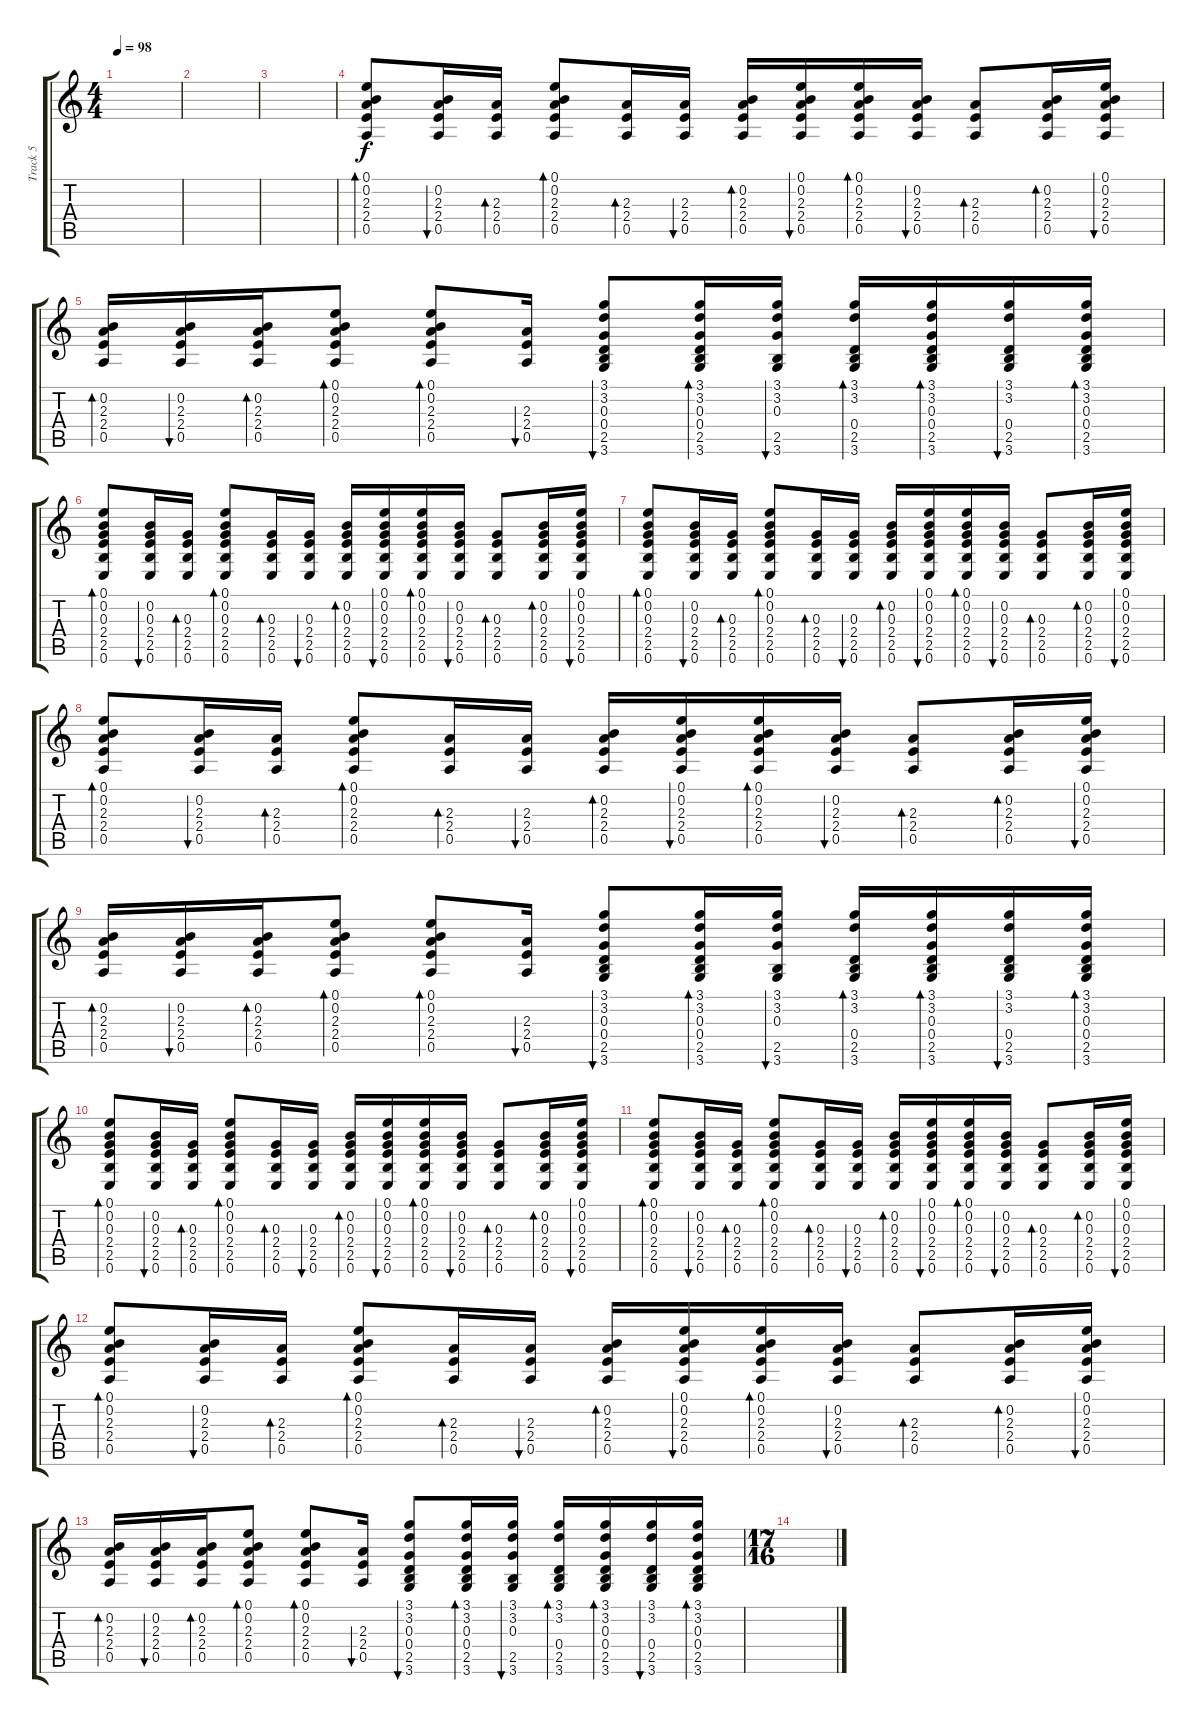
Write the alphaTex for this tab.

\track ("Track 5" "Track 5") {instrument acousticguitarsteel}
\staff {score tabs}
\tuning (E4 B3 G3 D3 A2 E2) {hide}
\ts (4 4)
\tempo 98
\clef g2
\ks c
|
|
|
(0.1 0.2 2.3 2.4 0.5).8{bd 60} (0.2 2.3 2.4 0.5).16{bu 60} (2.3 2.4 0.5).16{bd 60} (0.1 0.2 2.3 2.4 0.5).8{bd 60} (2.3 2.4 0.5).16{bd 60} (2.3 2.4 0.5).16{bu 60} (0.2 2.3 2.4 0.5).16{bd 60} (0.1 0.2 2.3 2.4 0.5).16{bu 60} (0.1 0.2 2.3 2.4 0.5).16{bd 60} (0.2 2.3 2.4 0.5).16{bu 60} (2.3 2.4 0.5).8{bd 60} (0.2 2.3 2.4 0.5).16{bd 60} (0.1 0.2 2.3 2.4 0.5).16{bu 60} |
(0.2 2.3 2.4 0.5).16{bd 60} (0.2 2.3 2.4 0.5).16{bu 60} (0.2 2.3 2.4 0.5).16{bd 60} (0.1 0.2 2.3 2.4 0.5).8{bd 60} (0.1 0.2 2.3 2.4 0.5).8{bd 60} (2.3 2.4 0.5).16{bu 60} (3.1 3.2 0.3 0.4 2.5 3.6).8{bu 60} (3.1 3.2 0.3 0.4 2.5 3.6).16{bd 60} (3.1 3.2 0.3 2.5 3.6).16{bu 60} (3.1 3.2 0.4 2.5 3.6).16{bd 60} (3.1 3.2 0.3 0.4 2.5 3.6).16{bd 60} (3.1 3.2 0.4 2.5 3.6).16{bu 60} (3.1 3.2 0.3 0.4 2.5 3.6).16{bd 60} |
(0.1 0.2 0.3 2.4 2.5 0.6).8{bd 60} (0.2 0.3 2.4 2.5 0.6).16{bu 60} (0.3 2.4 2.5 0.6).16{bd 60} (0.1 0.2 0.3 2.4 2.5 0.6).8{bd 60} (0.3 2.4 2.5 0.6).16{bd 60} (0.3 2.4 2.5 0.6).16{bu 60} (0.2 0.3 2.4 2.5 0.6).16{bd 60} (0.1 0.2 0.3 2.4 2.5 0.6).16{bu 60} (0.1 0.2 0.3 2.4 2.5 0.6).16{bd 60} (0.2 0.3 2.4 2.5 0.6).16{bu 60} (0.3 2.4 2.5 0.6).8{bd 60} (0.2 0.3 2.4 2.5 0.6).16{bd 60} (0.1 0.2 0.3 2.4 2.5 0.6).16{bu 60} |
(0.1 0.2 0.3 2.4 2.5 0.6).8{bd 60} (0.2 0.3 2.4 2.5 0.6).16{bu 60} (0.3 2.4 2.5 0.6).16{bd 60} (0.1 0.2 0.3 2.4 2.5 0.6).8{bd 60} (0.3 2.4 2.5 0.6).16{bd 60} (0.3 2.4 2.5 0.6).16{bu 60} (0.2 0.3 2.4 2.5 0.6).16{bd 60} (0.1 0.2 0.3 2.4 2.5 0.6).16{bu 60} (0.1 0.2 0.3 2.4 2.5 0.6).16{bd 60} (0.2 0.3 2.4 2.5 0.6).16{bu 60} (0.3 2.4 2.5 0.6).8{bd 60} (0.2 0.3 2.4 2.5 0.6).16{bd 60} (0.1 0.2 0.3 2.4 2.5 0.6).16{bu 60} |
(0.1 0.2 2.3 2.4 0.5).8{bd 60} (0.2 2.3 2.4 0.5).16{bu 60} (2.3 2.4 0.5).16{bd 60} (0.1 0.2 2.3 2.4 0.5).8{bd 60} (2.3 2.4 0.5).16{bd 60} (2.3 2.4 0.5).16{bu 60} (0.2 2.3 2.4 0.5).16{bd 60} (0.1 0.2 2.3 2.4 0.5).16{bu 60} (0.1 0.2 2.3 2.4 0.5).16{bd 60} (0.2 2.3 2.4 0.5).16{bu 60} (2.3 2.4 0.5).8{bd 60} (0.2 2.3 2.4 0.5).16{bd 60} (0.1 0.2 2.3 2.4 0.5).16{bu 60} |
(0.2 2.3 2.4 0.5).16{bd 60} (0.2 2.3 2.4 0.5).16{bu 60} (0.2 2.3 2.4 0.5).16{bd 60} (0.1 0.2 2.3 2.4 0.5).8{bd 60} (0.1 0.2 2.3 2.4 0.5).8{bd 60} (2.3 2.4 0.5).16{bu 60} (3.1 3.2 0.3 0.4 2.5 3.6).8{bu 60} (3.1 3.2 0.3 0.4 2.5 3.6).16{bd 60} (3.1 3.2 0.3 2.5 3.6).16{bu 60} (3.1 3.2 0.4 2.5 3.6).16{bd 60} (3.1 3.2 0.3 0.4 2.5 3.6).16{bd 60} (3.1 3.2 0.4 2.5 3.6).16{bu 60} (3.1 3.2 0.3 0.4 2.5 3.6).16{bd 60} |
(0.1 0.2 0.3 2.4 2.5 0.6).8{bd 60} (0.2 0.3 2.4 2.5 0.6).16{bu 60} (0.3 2.4 2.5 0.6).16{bd 60} (0.1 0.2 0.3 2.4 2.5 0.6).8{bd 60} (0.3 2.4 2.5 0.6).16{bd 60} (0.3 2.4 2.5 0.6).16{bu 60} (0.2 0.3 2.4 2.5 0.6).16{bd 60} (0.1 0.2 0.3 2.4 2.5 0.6).16{bu 60} (0.1 0.2 0.3 2.4 2.5 0.6).16{bd 60} (0.2 0.3 2.4 2.5 0.6).16{bu 60} (0.3 2.4 2.5 0.6).8{bd 60} (0.2 0.3 2.4 2.5 0.6).16{bd 60} (0.1 0.2 0.3 2.4 2.5 0.6).16{bu 60} |
(0.1 0.2 0.3 2.4 2.5 0.6).8{bd 60} (0.2 0.3 2.4 2.5 0.6).16{bu 60} (0.3 2.4 2.5 0.6).16{bd 60} (0.1 0.2 0.3 2.4 2.5 0.6).8{bd 60} (0.3 2.4 2.5 0.6).16{bd 60} (0.3 2.4 2.5 0.6).16{bu 60} (0.2 0.3 2.4 2.5 0.6).16{bd 60} (0.1 0.2 0.3 2.4 2.5 0.6).16{bu 60} (0.1 0.2 0.3 2.4 2.5 0.6).16{bd 60} (0.2 0.3 2.4 2.5 0.6).16{bu 60} (0.3 2.4 2.5 0.6).8{bd 60} (0.2 0.3 2.4 2.5 0.6).16{bd 60} (0.1 0.2 0.3 2.4 2.5 0.6).16{bu 60} |
(0.1 0.2 2.3 2.4 0.5).8{bd 60} (0.2 2.3 2.4 0.5).16{bu 60} (2.3 2.4 0.5).16{bd 60} (0.1 0.2 2.3 2.4 0.5).8{bd 60} (2.3 2.4 0.5).16{bd 60} (2.3 2.4 0.5).16{bu 60} (0.2 2.3 2.4 0.5).16{bd 60} (0.1 0.2 2.3 2.4 0.5).16{bu 60} (0.1 0.2 2.3 2.4 0.5).16{bd 60} (0.2 2.3 2.4 0.5).16{bu 60} (2.3 2.4 0.5).8{bd 60} (0.2 2.3 2.4 0.5).16{bd 60} (0.1 0.2 2.3 2.4 0.5).16{bu 60} |
(0.2 2.3 2.4 0.5).16{bd 60} (0.2 2.3 2.4 0.5).16{bu 60} (0.2 2.3 2.4 0.5).16{bd 60} (0.1 0.2 2.3 2.4 0.5).8{bd 60} (0.1 0.2 2.3 2.4 0.5).8{bd 60} (2.3 2.4 0.5).16{bu 60} (3.1 3.2 0.3 0.4 2.5 3.6).8{bu 60} (3.1 3.2 0.3 0.4 2.5 3.6).16{bd 60} (3.1 3.2 0.3 2.5 3.6).16{bu 60} (3.1 3.2 0.4 2.5 3.6).16{bd 60} (3.1 3.2 0.3 0.4 2.5 3.6).16{bd 60} (3.1 3.2 0.4 2.5 3.6).16{bu 60} (3.1 3.2 0.3 0.4 2.5 3.6).16{bd 60} |
\ts (17 16)
